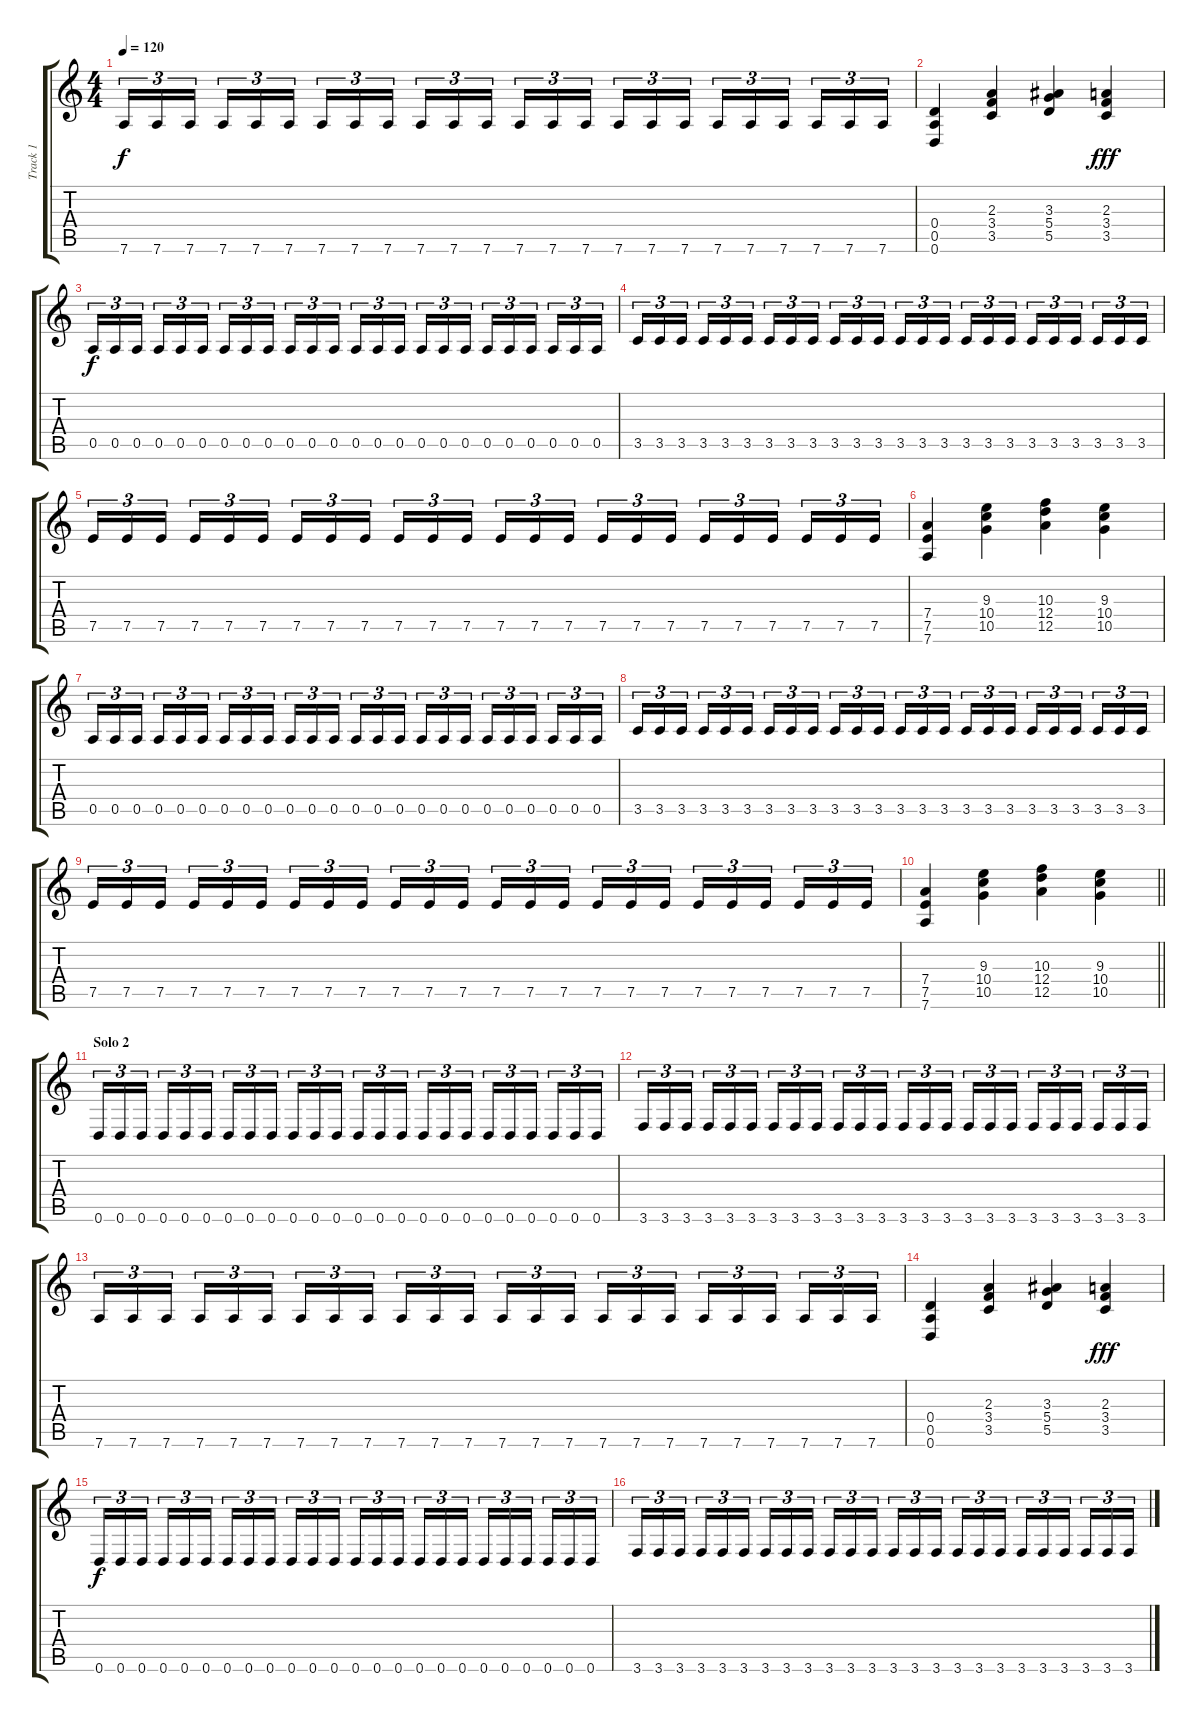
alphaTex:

\track ("Track 1" "Track 1") {instrument distortionguitar}
\staff {score tabs}
\tuning (E4 B3 G3 D3 A2 D2) {hide}
\ts (4 4)
\tempo 120
\clef g2
\ks c
7.6.16{tu (3 2) dy f} 7.6.16{tu (3 2)} 7.6.16{tu (3 2) beam splitsecondary} 7.6.16{tu (3 2)} 7.6.16{tu (3 2)} 7.6.16{tu (3 2)} 7.6.16{tu (3 2)} 7.6.16{tu (3 2)} 7.6.16{tu (3 2) beam splitsecondary} 7.6.16{tu (3 2)} 7.6.16{tu (3 2)} 7.6.16{tu (3 2)} 7.6.16{tu (3 2)} 7.6.16{tu (3 2)} 7.6.16{tu (3 2) beam splitsecondary} 7.6.16{tu (3 2)} 7.6.16{tu (3 2)} 7.6.16{tu (3 2)} 7.6.16{tu (3 2)} 7.6.16{tu (3 2)} 7.6.16{tu (3 2) beam splitsecondary} 7.6.16{tu (3 2)} 7.6.16{tu (3 2)} 7.6.16{tu (3 2)} |
(0.4 0.5 0.6).4 (2.3 3.4 3.5).4 (3.3 5.4 5.5).4 (2.3 3.4 3.5).4{dy fff} |
0.5.16{tu (3 2) dy f} 0.5.16{tu (3 2)} 0.5.16{tu (3 2) beam splitsecondary} 0.5.16{tu (3 2)} 0.5.16{tu (3 2)} 0.5.16{tu (3 2)} 0.5.16{tu (3 2)} 0.5.16{tu (3 2)} 0.5.16{tu (3 2) beam splitsecondary} 0.5.16{tu (3 2)} 0.5.16{tu (3 2)} 0.5.16{tu (3 2)} 0.5.16{tu (3 2)} 0.5.16{tu (3 2)} 0.5.16{tu (3 2) beam splitsecondary} 0.5.16{tu (3 2)} 0.5.16{tu (3 2)} 0.5.16{tu (3 2)} 0.5.16{tu (3 2)} 0.5.16{tu (3 2)} 0.5.16{tu (3 2) beam splitsecondary} 0.5.16{tu (3 2)} 0.5.16{tu (3 2)} 0.5.16{tu (3 2)} |
3.5.16{tu (3 2)} 3.5.16{tu (3 2)} 3.5.16{tu (3 2) beam splitsecondary} 3.5.16{tu (3 2)} 3.5.16{tu (3 2)} 3.5.16{tu (3 2)} 3.5.16{tu (3 2)} 3.5.16{tu (3 2)} 3.5.16{tu (3 2) beam splitsecondary} 3.5.16{tu (3 2)} 3.5.16{tu (3 2)} 3.5.16{tu (3 2)} 3.5.16{tu (3 2)} 3.5.16{tu (3 2)} 3.5.16{tu (3 2) beam splitsecondary} 3.5.16{tu (3 2)} 3.5.16{tu (3 2)} 3.5.16{tu (3 2)} 3.5.16{tu (3 2)} 3.5.16{tu (3 2)} 3.5.16{tu (3 2) beam splitsecondary} 3.5.16{tu (3 2)} 3.5.16{tu (3 2)} 3.5.16{tu (3 2)} |
7.5.16{tu (3 2)} 7.5.16{tu (3 2)} 7.5.16{tu (3 2) beam splitsecondary} 7.5.16{tu (3 2)} 7.5.16{tu (3 2)} 7.5.16{tu (3 2)} 7.5.16{tu (3 2)} 7.5.16{tu (3 2)} 7.5.16{tu (3 2) beam splitsecondary} 7.5.16{tu (3 2)} 7.5.16{tu (3 2)} 7.5.16{tu (3 2)} 7.5.16{tu (3 2)} 7.5.16{tu (3 2)} 7.5.16{tu (3 2) beam splitsecondary} 7.5.16{tu (3 2)} 7.5.16{tu (3 2)} 7.5.16{tu (3 2)} 7.5.16{tu (3 2)} 7.5.16{tu (3 2)} 7.5.16{tu (3 2) beam splitsecondary} 7.5.16{tu (3 2)} 7.5.16{tu (3 2)} 7.5.16{tu (3 2)} |
(7.4 7.5 7.6).4 (9.3 10.4 10.5).4 (10.3 12.4 12.5).4 (9.3 10.4 10.5).4 |
0.5.16{tu (3 2)} 0.5.16{tu (3 2)} 0.5.16{tu (3 2) beam splitsecondary} 0.5.16{tu (3 2)} 0.5.16{tu (3 2)} 0.5.16{tu (3 2)} 0.5.16{tu (3 2)} 0.5.16{tu (3 2)} 0.5.16{tu (3 2) beam splitsecondary} 0.5.16{tu (3 2)} 0.5.16{tu (3 2)} 0.5.16{tu (3 2)} 0.5.16{tu (3 2)} 0.5.16{tu (3 2)} 0.5.16{tu (3 2) beam splitsecondary} 0.5.16{tu (3 2)} 0.5.16{tu (3 2)} 0.5.16{tu (3 2)} 0.5.16{tu (3 2)} 0.5.16{tu (3 2)} 0.5.16{tu (3 2) beam splitsecondary} 0.5.16{tu (3 2)} 0.5.16{tu (3 2)} 0.5.16{tu (3 2)} |
3.5.16{tu (3 2)} 3.5.16{tu (3 2)} 3.5.16{tu (3 2) beam splitsecondary} 3.5.16{tu (3 2)} 3.5.16{tu (3 2)} 3.5.16{tu (3 2)} 3.5.16{tu (3 2)} 3.5.16{tu (3 2)} 3.5.16{tu (3 2) beam splitsecondary} 3.5.16{tu (3 2)} 3.5.16{tu (3 2)} 3.5.16{tu (3 2)} 3.5.16{tu (3 2)} 3.5.16{tu (3 2)} 3.5.16{tu (3 2) beam splitsecondary} 3.5.16{tu (3 2)} 3.5.16{tu (3 2)} 3.5.16{tu (3 2)} 3.5.16{tu (3 2)} 3.5.16{tu (3 2)} 3.5.16{tu (3 2) beam splitsecondary} 3.5.16{tu (3 2)} 3.5.16{tu (3 2)} 3.5.16{tu (3 2)} |
7.5.16{tu (3 2)} 7.5.16{tu (3 2)} 7.5.16{tu (3 2) beam splitsecondary} 7.5.16{tu (3 2)} 7.5.16{tu (3 2)} 7.5.16{tu (3 2)} 7.5.16{tu (3 2)} 7.5.16{tu (3 2)} 7.5.16{tu (3 2) beam splitsecondary} 7.5.16{tu (3 2)} 7.5.16{tu (3 2)} 7.5.16{tu (3 2)} 7.5.16{tu (3 2)} 7.5.16{tu (3 2)} 7.5.16{tu (3 2) beam splitsecondary} 7.5.16{tu (3 2)} 7.5.16{tu (3 2)} 7.5.16{tu (3 2)} 7.5.16{tu (3 2)} 7.5.16{tu (3 2)} 7.5.16{tu (3 2) beam splitsecondary} 7.5.16{tu (3 2)} 7.5.16{tu (3 2)} 7.5.16{tu (3 2)} |
\barLineRight lightlight
(7.4 7.5 7.6).4 (9.3 10.4 10.5).4 (10.3 12.4 12.5).4 (9.3 10.4 10.5).4 |
\section ("" "Solo 2")
0.6.16{tu (3 2)} 0.6.16{tu (3 2)} 0.6.16{tu (3 2) beam splitsecondary} 0.6.16{tu (3 2)} 0.6.16{tu (3 2)} 0.6.16{tu (3 2)} 0.6.16{tu (3 2)} 0.6.16{tu (3 2)} 0.6.16{tu (3 2) beam splitsecondary} 0.6.16{tu (3 2)} 0.6.16{tu (3 2)} 0.6.16{tu (3 2)} 0.6.16{tu (3 2)} 0.6.16{tu (3 2)} 0.6.16{tu (3 2) beam splitsecondary} 0.6.16{tu (3 2)} 0.6.16{tu (3 2)} 0.6.16{tu (3 2)} 0.6.16{tu (3 2)} 0.6.16{tu (3 2)} 0.6.16{tu (3 2) beam splitsecondary} 0.6.16{tu (3 2)} 0.6.16{tu (3 2)} 0.6.16{tu (3 2)} |
3.6.16{tu (3 2)} 3.6.16{tu (3 2)} 3.6.16{tu (3 2) beam splitsecondary} 3.6.16{tu (3 2)} 3.6.16{tu (3 2)} 3.6.16{tu (3 2)} 3.6.16{tu (3 2)} 3.6.16{tu (3 2)} 3.6.16{tu (3 2) beam splitsecondary} 3.6.16{tu (3 2)} 3.6.16{tu (3 2)} 3.6.16{tu (3 2)} 3.6.16{tu (3 2)} 3.6.16{tu (3 2)} 3.6.16{tu (3 2) beam splitsecondary} 3.6.16{tu (3 2)} 3.6.16{tu (3 2)} 3.6.16{tu (3 2)} 3.6.16{tu (3 2)} 3.6.16{tu (3 2)} 3.6.16{tu (3 2) beam splitsecondary} 3.6.16{tu (3 2)} 3.6.16{tu (3 2)} 3.6.16{tu (3 2)} |
7.6.16{tu (3 2)} 7.6.16{tu (3 2)} 7.6.16{tu (3 2) beam splitsecondary} 7.6.16{tu (3 2)} 7.6.16{tu (3 2)} 7.6.16{tu (3 2)} 7.6.16{tu (3 2)} 7.6.16{tu (3 2)} 7.6.16{tu (3 2) beam splitsecondary} 7.6.16{tu (3 2)} 7.6.16{tu (3 2)} 7.6.16{tu (3 2)} 7.6.16{tu (3 2)} 7.6.16{tu (3 2)} 7.6.16{tu (3 2) beam splitsecondary} 7.6.16{tu (3 2)} 7.6.16{tu (3 2)} 7.6.16{tu (3 2)} 7.6.16{tu (3 2)} 7.6.16{tu (3 2)} 7.6.16{tu (3 2) beam splitsecondary} 7.6.16{tu (3 2)} 7.6.16{tu (3 2)} 7.6.16{tu (3 2)} |
(0.4 0.5 0.6).4 (2.3 3.4 3.5).4 (3.3 5.4 5.5).4 (2.3 3.4 3.5).4{dy fff} |
0.6.16{tu (3 2) dy f} 0.6.16{tu (3 2)} 0.6.16{tu (3 2) beam splitsecondary} 0.6.16{tu (3 2)} 0.6.16{tu (3 2)} 0.6.16{tu (3 2)} 0.6.16{tu (3 2)} 0.6.16{tu (3 2)} 0.6.16{tu (3 2) beam splitsecondary} 0.6.16{tu (3 2)} 0.6.16{tu (3 2)} 0.6.16{tu (3 2)} 0.6.16{tu (3 2)} 0.6.16{tu (3 2)} 0.6.16{tu (3 2) beam splitsecondary} 0.6.16{tu (3 2)} 0.6.16{tu (3 2)} 0.6.16{tu (3 2)} 0.6.16{tu (3 2)} 0.6.16{tu (3 2)} 0.6.16{tu (3 2) beam splitsecondary} 0.6.16{tu (3 2)} 0.6.16{tu (3 2)} 0.6.16{tu (3 2)} |
3.6.16{tu (3 2)} 3.6.16{tu (3 2)} 3.6.16{tu (3 2) beam splitsecondary} 3.6.16{tu (3 2)} 3.6.16{tu (3 2)} 3.6.16{tu (3 2)} 3.6.16{tu (3 2)} 3.6.16{tu (3 2)} 3.6.16{tu (3 2) beam splitsecondary} 3.6.16{tu (3 2)} 3.6.16{tu (3 2)} 3.6.16{tu (3 2)} 3.6.16{tu (3 2)} 3.6.16{tu (3 2)} 3.6.16{tu (3 2) beam splitsecondary} 3.6.16{tu (3 2)} 3.6.16{tu (3 2)} 3.6.16{tu (3 2)} 3.6.16{tu (3 2)} 3.6.16{tu (3 2)} 3.6.16{tu (3 2) beam splitsecondary} 3.6.16{tu (3 2)} 3.6.16{tu (3 2)} 3.6.16{tu (3 2)}
